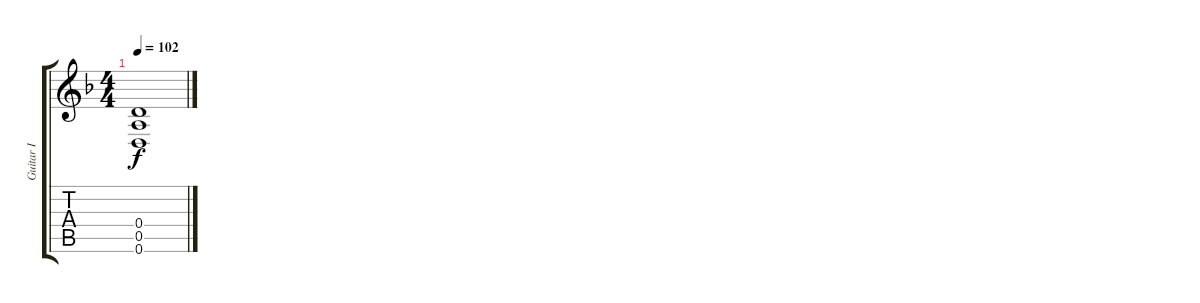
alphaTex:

\track ("Guitar I" "Guitar I") {instrument distortionguitar}
\staff {score tabs}
\tuning (E4 B3 G3 D3 A2 D2) {hide}
\ts (4 4)
\tempo 102
\clef g2
\ks dminor
(0.4{t} 0.5{t} 0.6{t}).1{dy f}
